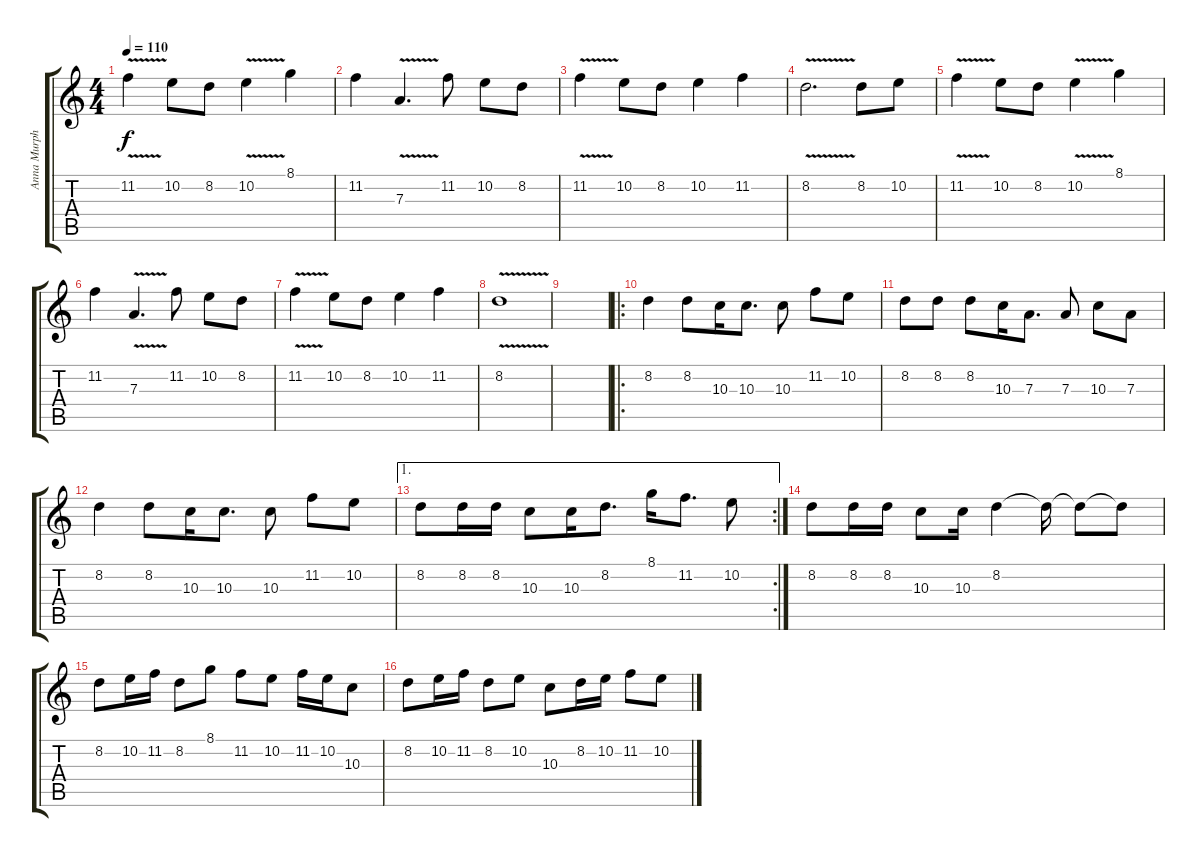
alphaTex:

\track ("Anna Murphy" "Anna Murph") {instrument contrabass}
\staff {score tabs}
\tuning (B3 Gb3 D3 A2 E2 B1) {hide}
\ts (4 4)
\tempo 110
\clef g2
\ks c
11.2{v}.4{dy f} 10.2.8 8.2.8 10.2{v}.4 8.1.4 |
11.2.4 7.3{v}.4{d} 11.2.8 10.2.8 8.2.8 |
11.2{v}.4 10.2.8 8.2.8 10.2.4 11.2.4 |
8.2{v}.2{d} 8.2.8 10.2.8 |
11.2{v}.4 10.2.8 8.2.8 10.2{v}.4 8.1.4 |
11.2.4 7.3{v}.4{d} 11.2.8 10.2.8 8.2.8 |
11.2{v}.4 10.2.8 8.2.8 10.2.4 11.2.4 |
8.2{v}.1 |
|
\ro
8.2.4 8.2.8 10.3.16 10.3.8{d} 10.3.8 11.2.8 10.2.8 |
8.2.8 8.2.8 8.2.8 10.3.16 7.3.8{d} 7.3.8 10.3.8 7.3.8 |
8.2.4 8.2.8 10.3.16 10.3.8{d} 10.3.8 11.2.8 10.2.8 |
\ae 1
\rc 2
8.2.8 8.2.16 8.2.16 10.3.8 10.3.16 8.2.8{d} 8.1.16 11.2.8{d} 10.2.8 |
8.2.8 8.2.16 8.2.16 10.3.8 10.3.16 8.2.4 8.2{t}.16 8.2{t}.8 8.2{t}.8 |
8.2.8 10.2.16 11.2.16 8.2.8 8.1.8 11.2.8 10.2.8 11.2.16 10.2.16 10.3.8 |
8.2.8 10.2.16 11.2.16 8.2.8 10.2.8 10.3.8 8.2.16 10.2.16 11.2.8 10.2.8
